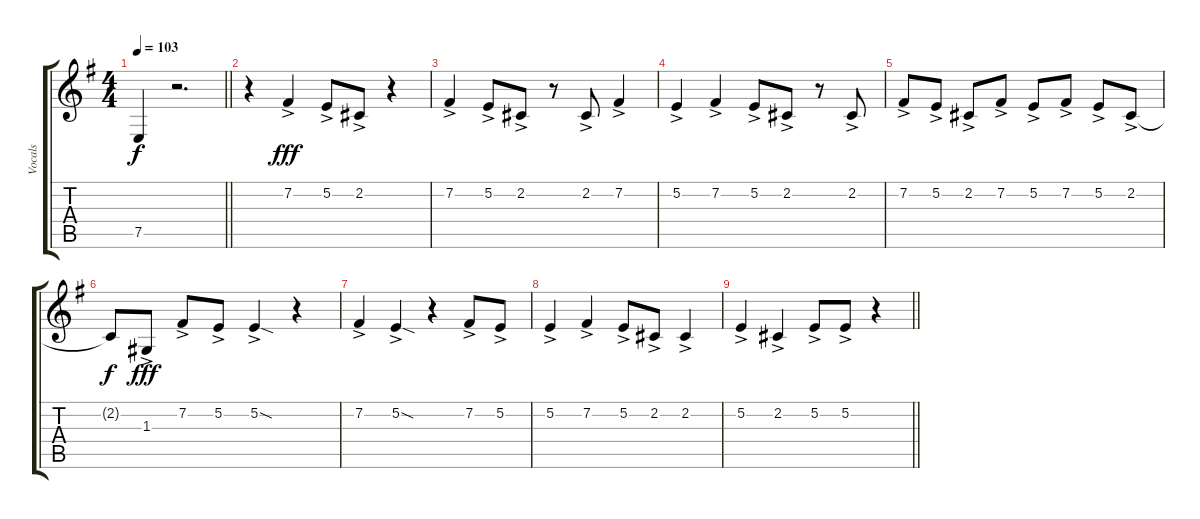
\track ("Vocals" "Vocals") {instrument stringensemble1}
\staff {score tabs}
\tuning (E4 B3 G3 D3 A2 E2) {hide}
\ts (4 4)
\tempo 103
\clef g2
\barLineRight lightlight
\ks eminor
7.5{t}.4{dy f} r.2{d} |
r.4 7.2{ac}.4{dy fff} 5.2{ac}.8 2.2{ac}.8 r.4 |
7.2{ac}.4 5.2{ac}.8 2.2{ac}.8 r.8 2.2{ac}.8 7.2{ac}.4 |
5.2{ac}.4 7.2{ac}.4 5.2{ac}.8 2.2{ac}.8 r.8 2.2{ac}.8 |
7.2{ac}.8 5.2{ac}.8 2.2{ac}.8 7.2{ac}.8 5.2{ac}.8 7.2{ac}.8 5.2{ac}.8 2.2{ac}.8 |
2.2{t}.8{dy f} 1.3{ac}.8{dy fff} 7.2{ac}.8 5.2{ac}.8 5.2{sod ac}.4 r.4 |
7.2{ac}.4 5.2{sod ac}.4 r.4 7.2{ac}.8 5.2{ac}.8 |
5.2{ac}.4 7.2{ac}.4 5.2{ac}.8 2.2{ac}.8 2.2{ac}.4 |
\barLineRight lightlight
5.2{ac}.4 2.2{ac}.4 5.2{ac}.8 5.2{ac}.8 r.4
